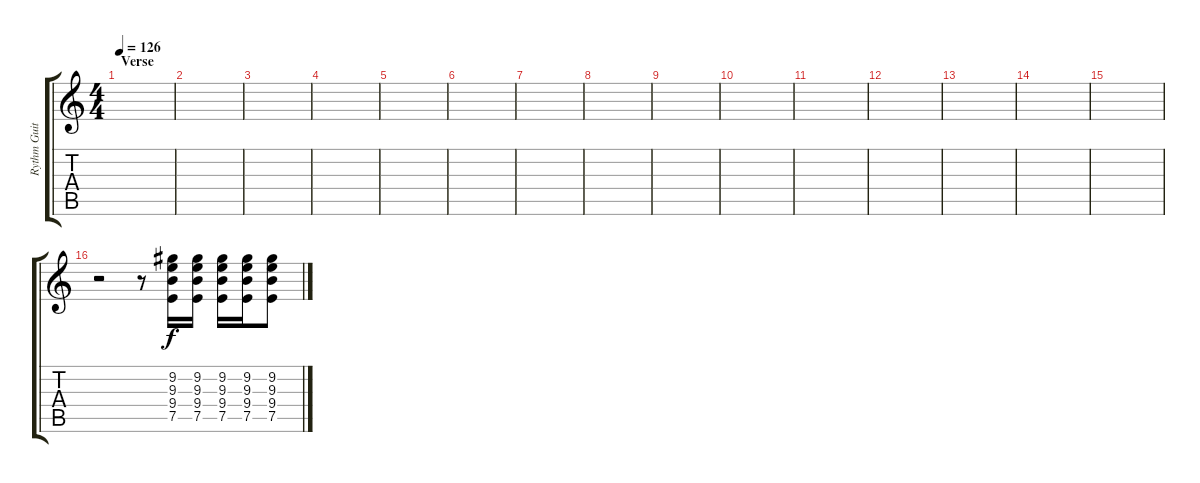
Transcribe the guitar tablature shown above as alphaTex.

\track ("Rythm Guitar" "Rythm Guit") {instrument distortionguitar}
\staff {score tabs}
\tuning (E4 B3 G3 D3 A2 E2) {hide}
\ts (4 4)
\section ("" "Verse")
\tempo 126
\clef g2
\ks c
|
|
|
|
|
|
|
|
|
|
|
|
|
|
|
r.2 r.8 (9.2 9.3 9.4 7.5).16 (9.2 9.3 9.4 7.5).16 (9.2 9.3 9.4 7.5).16 (9.2 9.3 9.4 7.5).16 (9.2 9.3 9.4 7.5).8
